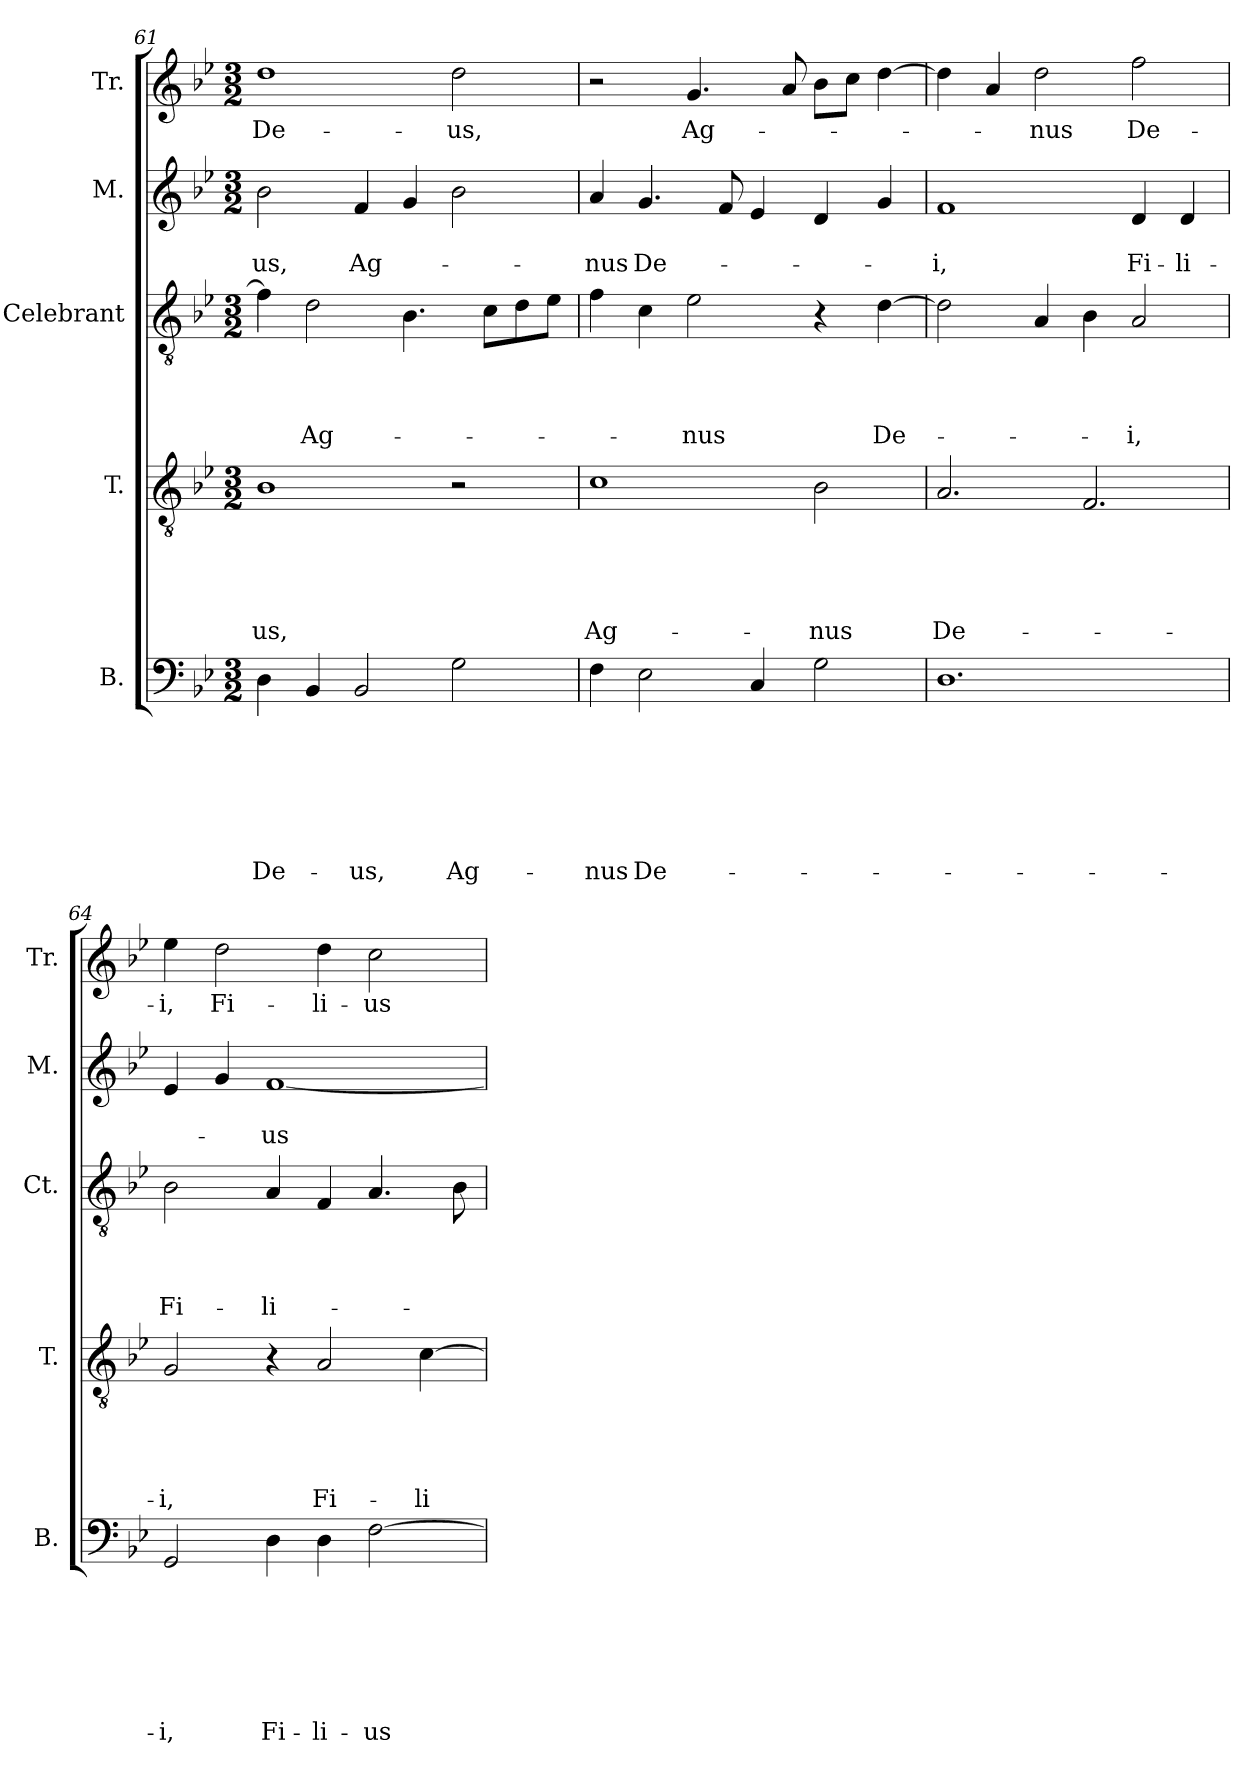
**kern	**text	**text	**text	**text	**text	**text	**text	**kern	**text	**text	**text	**text	**text	**kern	**text	**text	**text	**text	**kern	**text	**text	**kern	**text
*part5	*part5	*part5	*part5	*part5	*part5	*part5	*part5	*part4	*part4	*part4	*part4	*part4	*part4	*part3	*part3	*part3	*part3	*part3	*part2	*part2	*part2	*part1	*part1
*staff5	*staff5	*staff5	*staff5	*staff5	*staff5	*staff5	*staff5	*staff4	*staff4	*staff4	*staff4	*staff4	*staff4	*staff3	*staff3	*staff3	*staff3	*staff3	*staff2	*staff2	*staff2	*staff1	*staff1
*I"B.	*	*	*	*	*	*	*	*I"T.	*	*	*	*	*	*I"Celebrant	*	*	*	*	*I"M.	*	*	*I"Tr.	*
*I'B.	*	*	*	*	*	*	*	*I'T.	*	*	*	*	*	*I'Ct.	*	*	*	*	*I'M.	*	*	*I'Tr.	*
*clefF4	*	*	*	*	*	*	*	*clefGv2	*	*	*	*	*	*clefGv2	*	*	*	*	*clefG2	*	*	*clefG2	*
*k[b-e-]	*	*	*	*	*	*	*	*k[b-e-]	*	*	*	*	*	*k[b-e-]	*	*	*	*	*k[b-e-]	*	*	*k[b-e-]	*
*B-:	*	*	*	*	*	*	*	*B-:	*	*	*	*	*	*B-:	*	*	*	*	*B-:	*	*	*B-:	*
*M3/2	*	*	*	*	*	*	*	*M3/2	*	*	*	*	*	*M3/2	*	*	*	*	*M3/2	*	*	*M3/2	*
=61	=61	=61	=61	=61	=61	=61	=61	=61	=61	=61	=61	=61	=61	=61	=61	=61	=61	=61	=61	=61	=61	=61	=61
!	!	!	!	!	!	!	!LO:LY:b	!	!	!	!	!	!LO:LY:b	!	!	!	!	!	!	!	!LO:LY:b	!	!LO:LY:b
4D\	.	.	.	.	.	.	De-	1B-	.	.	.	.	-us,	4f\]	.	.	.	.	2b-\	.	-us,	1dd	De-
!	!	!	!	!	!	!	!	!	!	!	!	!	!	!	!	!	!	!LO:LY:b	!	!	!	!	!
4BB-/	.	.	.	.	.	.	.	.	.	.	.	.	.	2d\	.	.	.	Ag-	.	.	.	.	.
!	!	!	!	!	!	!	!LO:LY:b	!	!	!	!	!	!	!	!	!	!	!	!	!	!LO:LY:b	!	!
2BB-/	.	.	.	.	.	.	-us,	.	.	.	.	.	.	.	.	.	.	.	4f/	.	Ag-	.	.
.	.	.	.	.	.	.	.	.	.	.	.	.	.	4.B-\	.	.	.	.	4g/	.	.	.	.
!	!	!	!	!	!	!	!LO:LY:b	!	!	!	!	!	!	!	!	!	!	!	!	!	!	!	!LO:LY:b
2G\	.	.	.	.	.	.	Ag-	2r	.	.	.	.	.	.	.	.	.	.	2b-\	.	.	2dd\	-us,
.	.	.	.	.	.	.	.	.	.	.	.	.	.	8c\L	.	.	.	.	.	.	.	.	.
.	.	.	.	.	.	.	.	.	.	.	.	.	.	8d\	.	.	.	.	.	.	.	.	.
.	.	.	.	.	.	.	.	.	.	.	.	.	.	8e-\J	.	.	.	.	.	.	.	.	.
=62	=62	=62	=62	=62	=62	=62	=62	=62	=62	=62	=62	=62	=62	=62	=62	=62	=62	=62	=62	=62	=62	=62	=62
!	!	!	!	!	!	!	!LO:LY:b	!	!	!	!	!	!LO:LY:b	!	!	!	!	!	!	!	!LO:LY:b	!	!
4F\	.	.	.	.	.	.	-nus	1c	.	.	.	.	Ag-	4f\	.	.	.	.	4a/	.	-nus	2r	.
!	!	!	!	!	!	!	!LO:LY:b	!	!	!	!	!	!	!	!	!	!	!	!	!	!LO:LY:b	!	!
2E-\	.	.	.	.	.	.	De-	.	.	.	.	.	.	4c\	.	.	.	.	4.g/	.	De-	.	.
!	!	!	!	!	!	!	!	!	!	!	!	!	!	!	!	!	!	!LO:LY:b	!	!	!	!	!LO:LY:b
.	.	.	.	.	.	.	.	.	.	.	.	.	.	2e-\	.	.	.	-nus	.	.	.	4.g/	Ag-
.	.	.	.	.	.	.	.	.	.	.	.	.	.	.	.	.	.	.	8f/	.	.	.	.
4C/	.	.	.	.	.	.	.	.	.	.	.	.	.	.	.	.	.	.	4e-/	.	.	.	.
.	.	.	.	.	.	.	.	.	.	.	.	.	.	.	.	.	.	.	.	.	.	8a/	.
!	!	!	!	!	!	!	!	!	!	!	!	!	!LO:LY:b	!	!	!	!	!	!	!	!	!	!
2G\	.	.	.	.	.	.	.	2B-\	.	.	.	.	-nus	4r	.	.	.	.	4d/	.	.	8b-\L	.
.	.	.	.	.	.	.	.	.	.	.	.	.	.	.	.	.	.	.	.	.	.	8cc\J	.
!	!	!	!	!	!	!	!	!	!	!	!	!	!	!	!	!	!	!LO:LY:b	!	!	!	!	!
.	.	.	.	.	.	.	.	.	.	.	.	.	.	[>4d\	.	.	.	De-	4g/	.	.	[>4dd\	.
=63	=63	=63	=63	=63	=63	=63	=63	=63	=63	=63	=63	=63	=63	=63	=63	=63	=63	=63	=63	=63	=63	=63	=63
!	!	!	!	!	!	!	!	!	!	!	!	!	!LO:LY:b	!	!	!	!	!	!	!	!LO:LY:b	!	!
1.D	.	.	.	.	.	.	.	2.A/	.	.	.	.	De-	2d\]	.	.	.	.	1f	.	-i,	4dd\]	.
.	.	.	.	.	.	.	.	.	.	.	.	.	.	.	.	.	.	.	.	.	.	4a/	.
!	!	!	!	!	!	!	!	!	!	!	!	!	!	!	!	!	!	!	!	!	!	!	!LO:LY:b
.	.	.	.	.	.	.	.	.	.	.	.	.	.	4A/	.	.	.	.	.	.	.	2dd\	-nus
.	.	.	.	.	.	.	.	2.F/	.	.	.	.	.	4B-\	.	.	.	.	.	.	.	.	.
!	!	!	!	!	!	!	!	!	!	!	!	!	!	!	!	!	!	!LO:LY:b	!	!	!LO:LY:b	!	!LO:LY:b
.	.	.	.	.	.	.	.	.	.	.	.	.	.	2A/	.	.	.	-i,	4d/	.	Fi-	2ff\	De-
!	!	!	!	!	!	!	!	!	!	!	!	!	!	!	!	!	!	!	!	!	!LO:LY:b	!	!
.	.	.	.	.	.	.	.	.	.	.	.	.	.	.	.	.	.	.	4d/	.	-li-	.	.
!!LO:LB:g=z
=64	=64	=64	=64	=64	=64	=64	=64	=64	=64	=64	=64	=64	=64	=64	=64	=64	=64	=64	=64	=64	=64	=64	=64
!	!	!	!	!	!	!	!LO:LY:b	!	!	!	!	!	!LO:LY:b	!	!	!	!	!LO:LY:b	!	!	!	!	!LO:LY:b
2GG/	.	.	.	.	.	.	-i,	2G/	.	.	.	.	-i,	2B-\	.	.	.	Fi-	4e-/	.	.	4ee-\	-i,
!	!	!	!	!	!	!	!	!	!	!	!	!	!	!	!	!	!	!	!	!	!	!	!LO:LY:b
.	.	.	.	.	.	.	.	.	.	.	.	.	.	.	.	.	.	.	4g/	.	.	2dd\	Fi-
!	!	!	!	!	!	!	!LO:LY:b	!	!	!	!	!	!	!	!	!	!	!LO:LY:b	!	!	!LO:LY:b	!	!
4D\	.	.	.	.	.	.	Fi-	4r	.	.	.	.	.	4A/	.	.	.	-li-	[<1f	.	-us	.	.
!	!	!	!	!	!	!	!LO:LY:b	!	!	!	!	!	!LO:LY:b	!	!	!	!	!	!	!	!	!	!LO:LY:b
4D\	.	.	.	.	.	.	-li-	2A/	.	.	.	.	Fi-	4F/	.	.	.	.	.	.	.	4dd\	-li-
!	!	!	!	!	!	!	!LO:LY:b	!	!	!	!	!	!	!	!	!	!	!	!	!	!	!	!LO:LY:b
[>2F\	.	.	.	.	.	.	-us	.	.	.	.	.	.	4.A/	.	.	.	.	.	.	.	2cc\	-us
!	!	!	!	!	!	!	!	!	!	!	!	!	!LO:LY:b	!	!	!	!	!	!	!	!	!	!
.	.	.	.	.	.	.	.	[>4c\	.	.	.	.	-li-	.	.	.	.	.	.	.	.	.	.
.	.	.	.	.	.	.	.	.	.	.	.	.	.	8B-\	.	.	.	.	.	.	.	.	.
=	=	=	=	=	=	=	=	=	=	=	=	=	=	=	=	=	=	=	=	=	=	=	=
*-	*-	*-	*-	*-	*-	*-	*-	*-	*-	*-	*-	*-	*-	*-	*-	*-	*-	*-	*-	*-	*-	*-	*-
